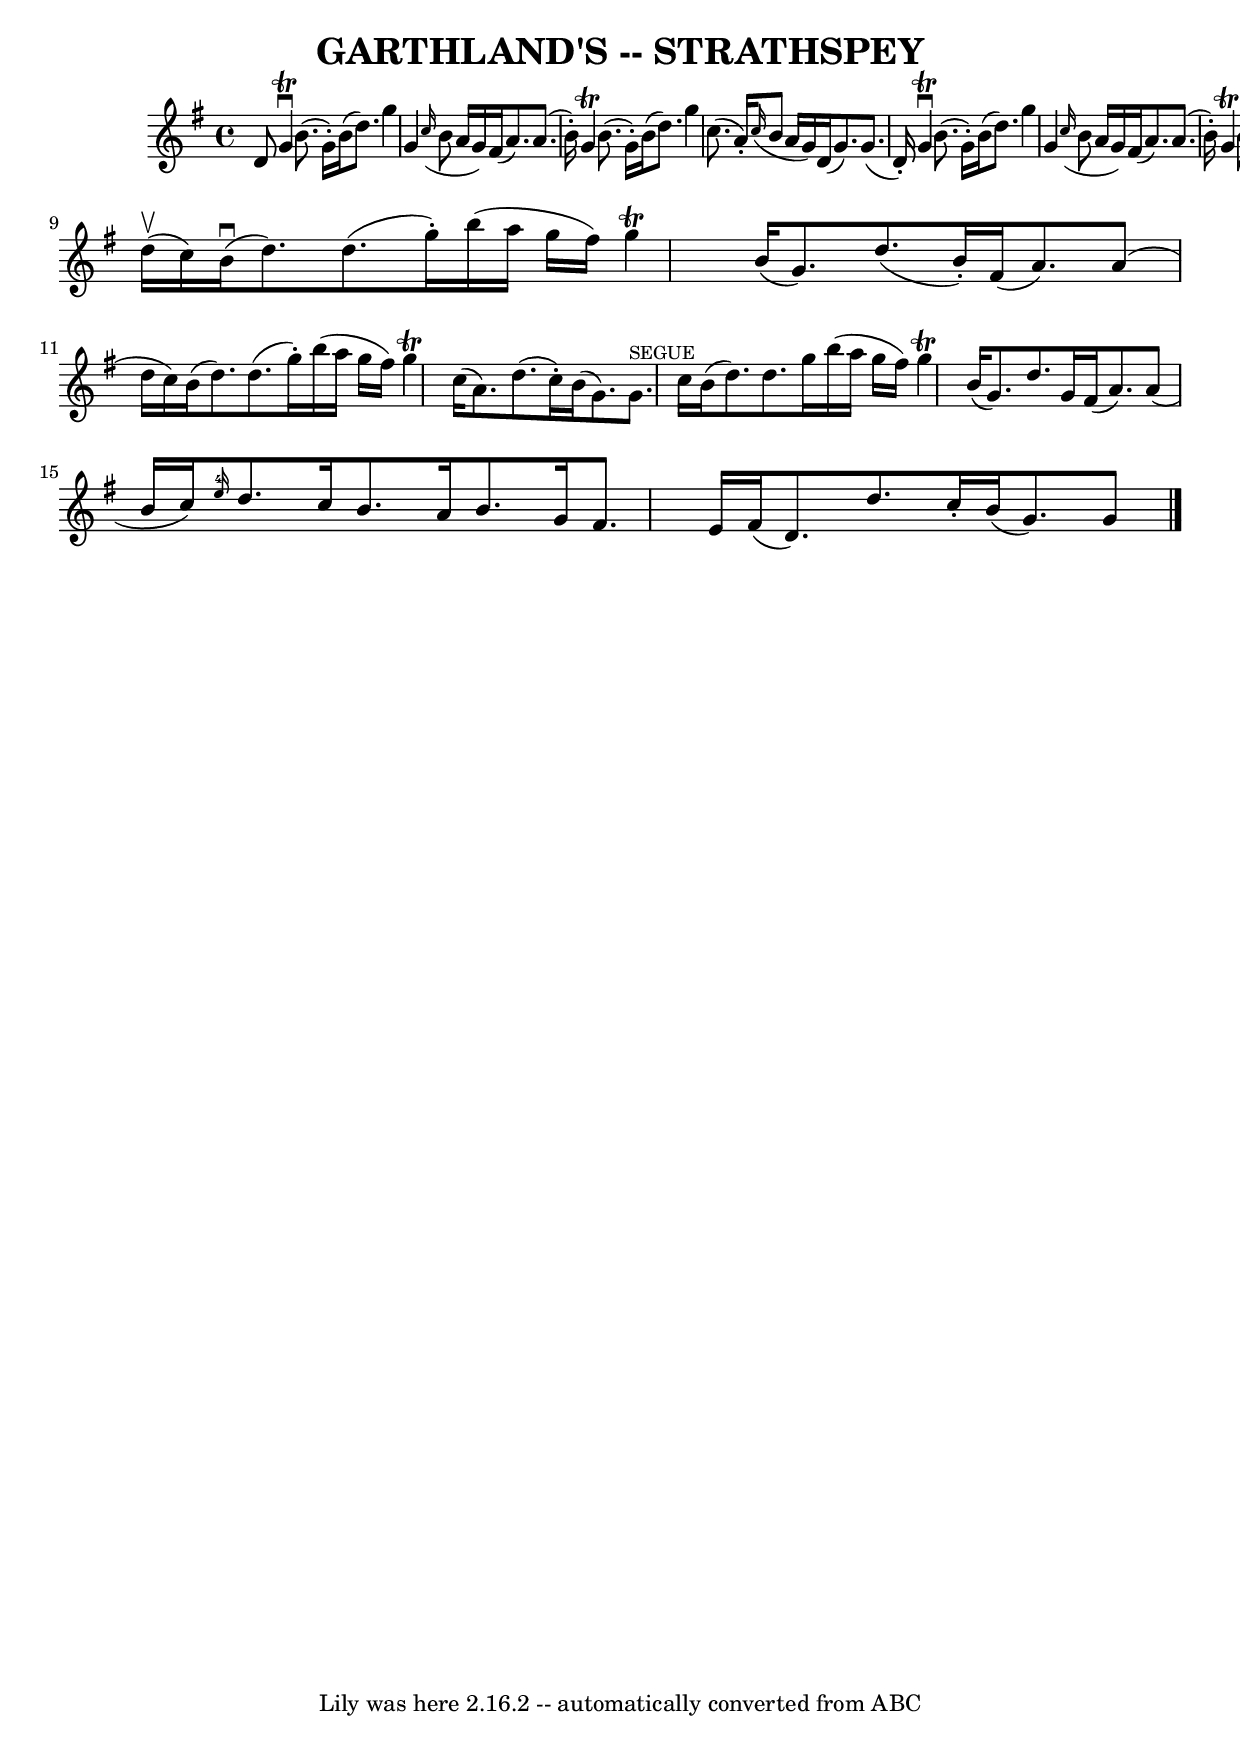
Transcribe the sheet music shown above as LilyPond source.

\version "2.7.40"
\include "Mammoth.ily"
\header {
	%% book = "Ryan's Mammoth Collection of Fiddle Tunes"
	crossRefNumber = "1"
	footnotes = ""
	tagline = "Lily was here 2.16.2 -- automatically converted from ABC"
	title = "GARTHLAND'S -- STRATHSPEY"
}
voicedefault =  {


 \override Staff.TimeSignature #'style = #'C
 \time 4/4 \key g \major d'8        |
 g'4^\downbow^\trill b'8. (
 g'16 -.) b'16 (d''8.) g''4    |
 g'4    \grace { c''16 
(} b'8 a'16 g'16) fis'16 (a'8.) a'8. (b'16 -.)       
|
 g'4^\trill b'8. (g'16 -.) b'16 (d''8.) g''4    
|
 c''8. (a'16 -.)   \grace { c''16 (} b'8 a'16 g'16  
-) d'16 (g'8.) g'8. (d'16 -.)   |
     |
 g'4 
^\downbow^\trill b'8. (g'16 -.) b'16 (d''8.) g''4    |
  
 g'4    \grace { c''16 (} b'8 a'16 g'16) fis'16 (a'8.)   
a'8. (b'16 -.)       |
 g'4^\trill b'8. (g'16 -.) b'16 (
 d''8.) g''4    |
 c''8. (a'16 -.)   \grace { c''16 (}   
b'8 a'16 g'16) d'16 (g'8.) g'8    \bar "|." d''16 
(^\upbow c''16)       |
 b'16 (^\downbow d''8.) d''8. (
g''16 -.) b''16 (a''16 g''16 fis''16) g''4^\trill   |
 
 b'16 (g'8.) d''8. (b'16 -.) fis'16 (a'8.) a'8 (
d''16 c''16)       |
 b'16 (d''8.) d''8. (g''16 -.)  
 b''16 (a''16 g''16 fis''16) g''4^\trill   |
 c''16 (
a'8.) d''8. (c''16 -.) b'16 (g'8.) g'8.^\segue c''16  
  |
     |
 b'16 (d''8.) d''8. g''16 b''16 (
a''16 g''16 fis''16) g''4^\trill   |
 b'16 (g'8.)   
d''8. g'16 fis'16 (a'8.) a'8 (b'16 c''16)       |
 
  \grace { e''16-4 } d''8. c''16 b'8. a'16 b'8. g'16    
fis'8. e'16    |
 fis'16 (d'8.) d''8. c''16 -.   |
 
 b'16 (g'8.) g'8    \bar "|."   
}

\score{
    <<

	\context Staff="default"
	{
	    \voicedefault 
	}

    >>
	\layout {
	}
	\midi {}
}
